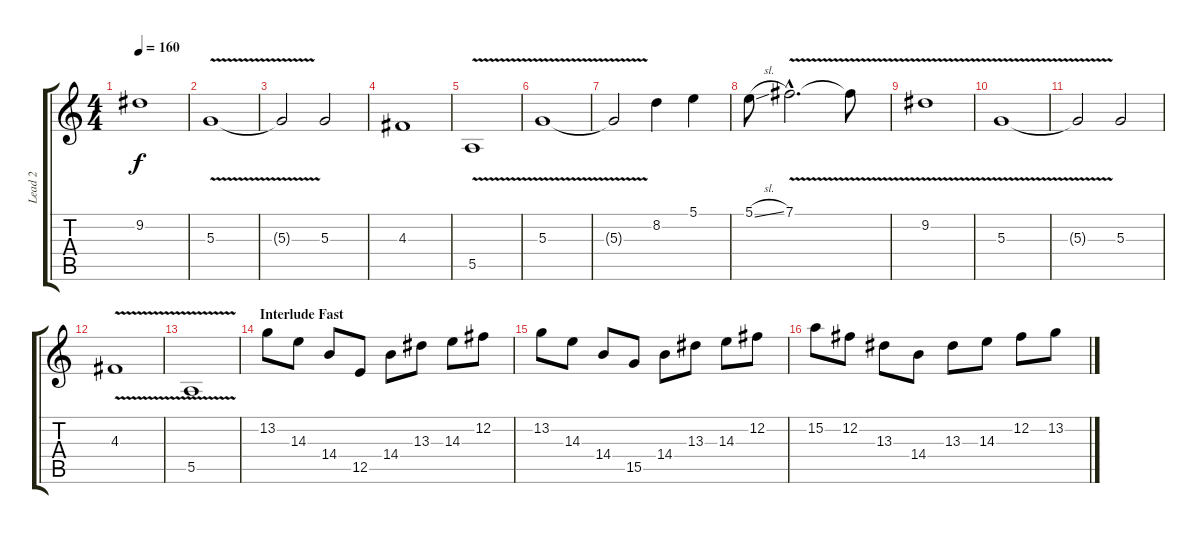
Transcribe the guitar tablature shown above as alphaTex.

\track ("Lead 2" "Lead 2") {instrument distortionguitar}
\staff {score tabs}
\tuning (B3 Gb3 D3 A2 E2 B1) {hide}
\ts (4 4)
\tempo 160
\clef g2
\ks c
9.2.1{dy f} |
5.3{v}.1 |
5.3{t}.2 5.3.2 |
4.3.1 |
5.5{v}.1 |
5.3{v}.1 |
5.3{t}.2 8.2.4 5.1.4 |
5.1{sl}.8 7.1{v hac}.2{d} 7.1{t}.8 |
9.2{v}.1 |
5.3{v}.1 |
5.3{t}.2 5.3.2 |
4.3{v}.1 |
5.5{v}.1 |
\section ("" "Interlude Fast")
13.2.8 14.3.8 14.4.8 12.5.8 14.4.8 13.3.8 14.3.8 12.2.8 |
13.2.8 14.3.8 14.4.8 15.5.8 14.4.8 13.3.8 14.3.8 12.2.8 |
15.2.8 12.2.8 13.3.8 14.4.8 13.3.8 14.3.8 12.2.8 13.2.8
